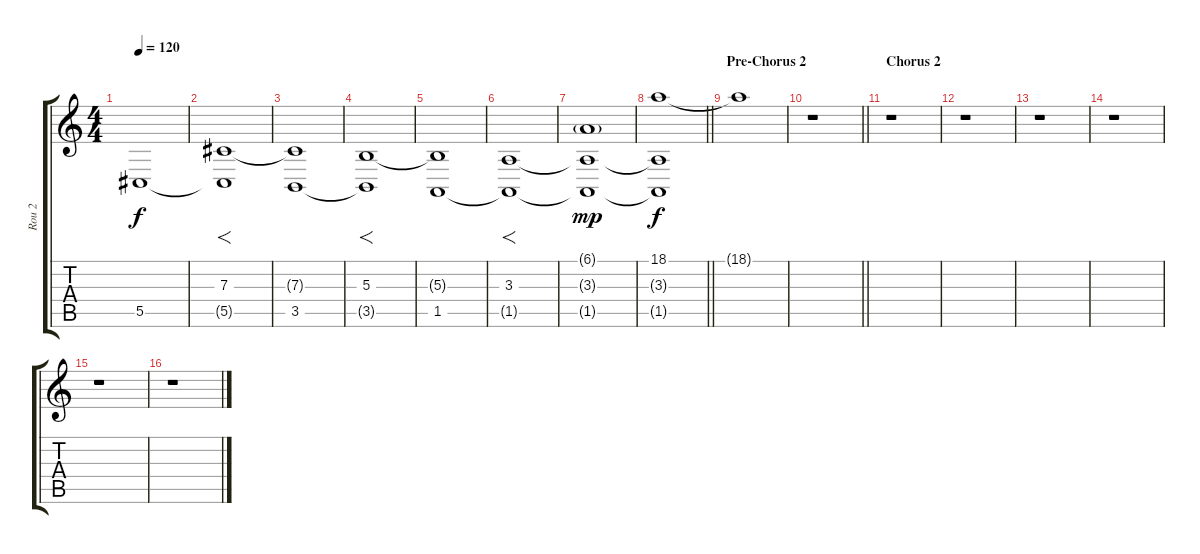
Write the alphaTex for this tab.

\track ("Rou 2" "Rou 2") {instrument pad7halo}
\staff {score tabs}
\tuning (Eb4 Bb3 Gb3 Db3 Ab2 Db2) {hide}
\ts (4 4)
\tempo 120
\clef g2
\ks c
5.5.1{dy f} |
(7.3 5.5{t}).1{f} |
(7.3{t} 3.5).1 |
(5.3 3.5{t}).1{f} |
(5.3{t} 1.5).1 |
(3.3 1.5{t}).1{f} |
(6.1{g} 3.3{t} 1.5{t}).1{dy mp} |
\barLineRight lightlight
(18.1 3.3{t} 1.5{t}).1{dy f volume 15} |
\section ("" "Pre-Chorus 2")
18.1{t}.1{volume 0} |
\barLineRight lightlight
r.1 |
\section ("" "Chorus 2")
r.1 |
r.1 |
r.1 |
r.1 |
r.1 |
r.1
